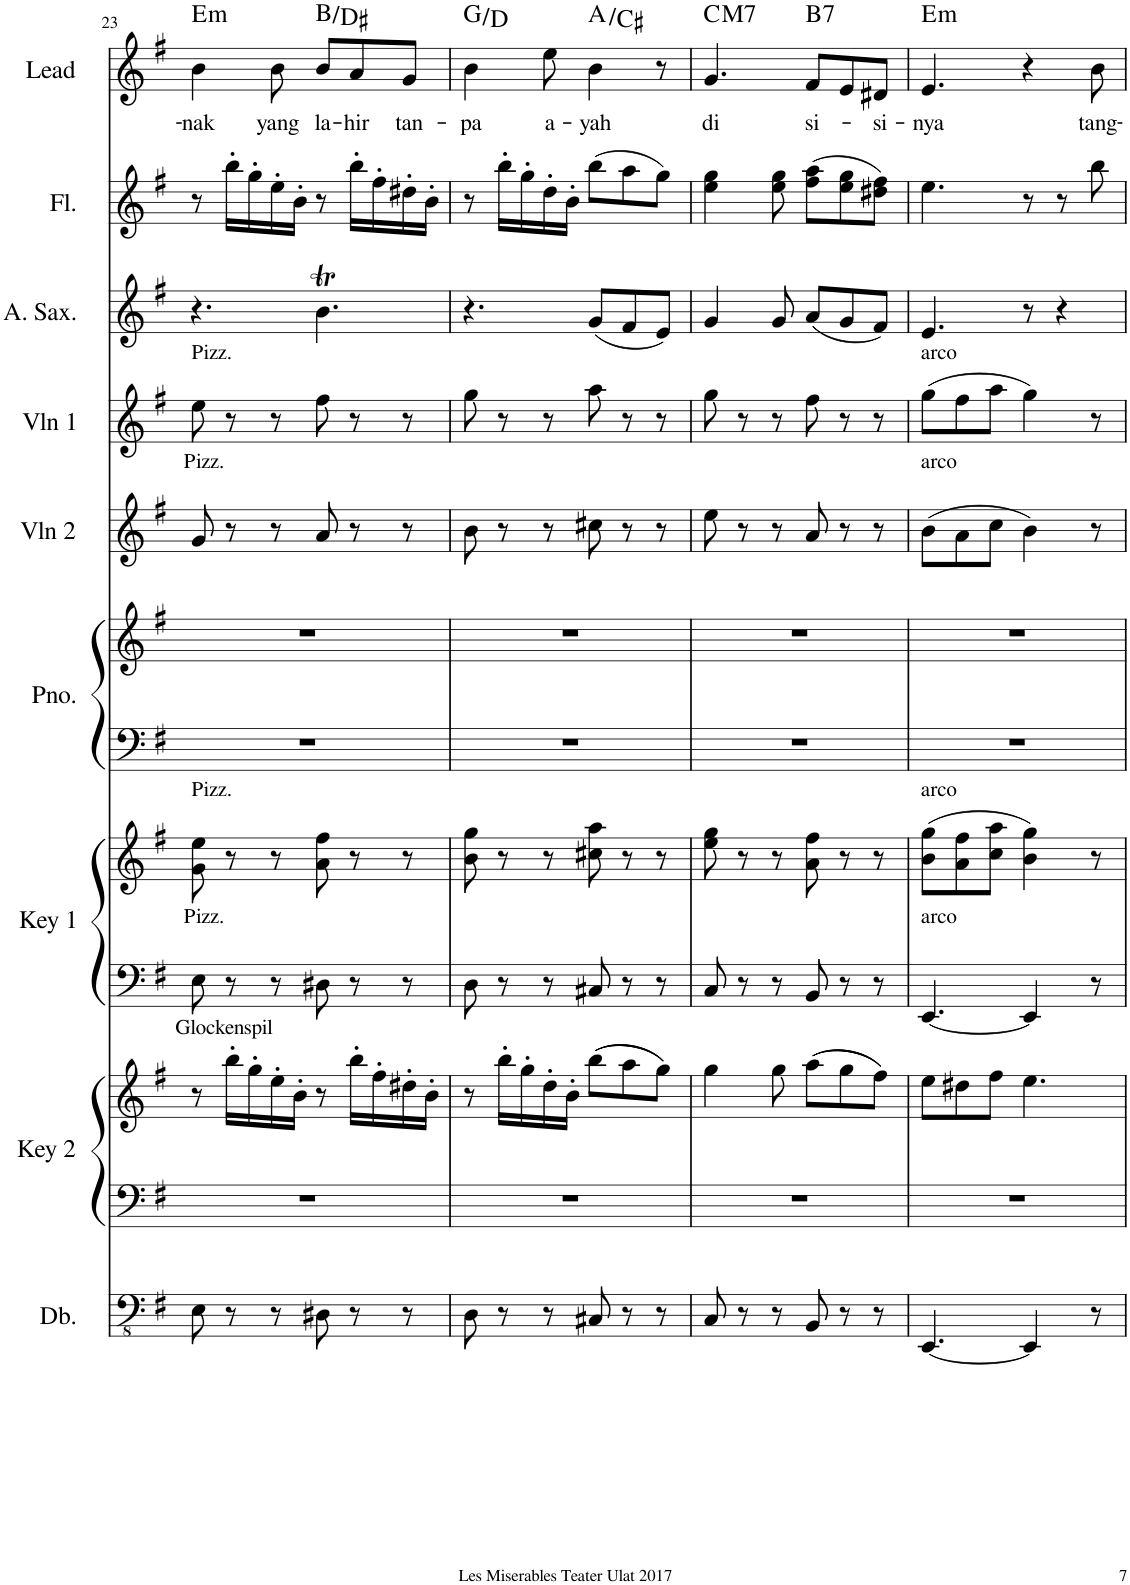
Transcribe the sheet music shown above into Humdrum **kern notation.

**kern	**kern	**kern	**kern	**kern	**kern	**kern	**kern	**kern	**kern	**kern	**kern	**text	**harte
*part9	*part8	*part8	*part7	*part7	*part6	*part6	*part5	*part4	*part3	*part2	*part1	*part1	*part1
*staff12	*staff11	*staff10	*staff9	*staff8	*staff7	*staff6	*staff5	*staff4	*staff3	*staff2	*staff1	*staff1	*
*I"Double Bass	*I"Keyboard 2	*	*I"Keyboard 1	*	*I"Piano	*	*I"Violin 2	*I"Violin 1	*I"Alto Saxophone	*I"Flute	*I"Lead	*	*
*I'Db.	*I'Key 2	*	*I'Key 1	*	*I'Pno.	*	*I'Vln 2	*I'Vln 1	*I'A. Sax.	*I'Fl.	*I'Lead	*	*
!!LO:PB:g=z
*clefFv4	*clefF4	*clefG2	*clefF4	*clefG2	*clefF4	*clefG2	*clefG2	*clefG2	*clefG2	*clefG2	*clefG2	*	*
*ITrd7c12	*	*	*	*	*	*	*	*	*ITrd5c9	*	*	*	*
*k[f#]	*k[f#]	*k[f#]	*k[f#]	*k[f#]	*k[f#]	*k[f#]	*k[f#]	*k[f#]	*k[f#]	*k[f#]	*k[f#]	*	*
*M6/8	*M6/8	*M6/8	*M6/8	*M6/8	*M6/8	*M6/8	*M6/8	*M6/8	*M6/8	*M6/8	*M6/8	*	*
=23	=23	=23	=23	=23	=23	=23	=23	=23	=23	=23	=23	=23	=23
!	!	!	!	!	!	!	!	!LO:TX:a:t=Pizz.	!	!	!	!	!
!	!	!	!	!	!	!	!LO:TX:a:t=Pizz.	!	!	!	!	!	!
!	!	!	!	!LO:TX:a:t=Pizz.	!	!	!	!	!	!	!	!	!
!	!	!	!LO:TX:a:t=Pizz.	!	!	!	!	!	!	!	!	!	!
!	!	!	!	!	!	!	!	!	!	!	!	!LO:LY:b	!LO:H:kt=m
8EE\	2.r	8r	8E\	8g\ 8ee\	2.r	2.r	8g/	8ee\	4.r	8r	4b\	-nak	E:min
!	!	!LO:TX:a:t=Glockenspil	!	!	!	!	!	!	!	!	!	!	!
8r	.	16bb'\LL	8r	8r	.	.	8r	8r	.	16bb'\LL	.	.	.
.	.	16gg'\	.	.	.	.	.	.	.	16gg'\	.	.	.
!	!	!	!	!	!	!	!	!	!	!	!	!LO:LY:b	!
8r	.	16ee'\	8r	8r	.	.	8r	8r	.	16ee'\	8b\	yang	.
.	.	16b'\JJ	.	.	.	.	.	.	.	16b'\JJ	.	.	.
!	!	!	!	!	!	!	!	!	!	!	!	!LO:LY:b	!
8DD#X\	.	8r	8D#X\	8a\ 8ff#\	.	.	8a/	8ff#\	4.bt\	8r	8b/L	la-	B:maj/3
!	!	!	!	!	!	!	!	!	!	!	!	!LO:LY:b	!
8r	.	16bb'\LL	8r	8r	.	.	8r	8r	.	16bb'\LL	8a/	-hir	.
.	.	16ff#'\	.	.	.	.	.	.	.	16ff#'\	.	.	.
!	!	!	!	!	!	!	!	!	!	!	!	!LO:LY:b	!
8r	.	16dd#X'\	8r	8r	.	.	8r	8r	.	16dd#X'\	8g/J	tan-	.
.	.	16b'\JJ	.	.	.	.	.	.	.	16b'\JJ	.	.	.
=24	=24	=24	=24	=24	=24	=24	=24	=24	=24	=24	=24	=24	=24
!	!	!	!	!	!	!	!	!	!	!	!	!LO:LY:b	!
8DD\	2.r	8r	8D\	8b\ 8gg\	2.r	2.r	8b\	8gg\	4.r	8r	4b\	-pa	G:maj/5
8r	.	16bb'\LL	8r	8r	.	.	8r	8r	.	16bb'\LL	.	.	.
.	.	16gg'\	.	.	.	.	.	.	.	16gg'\	.	.	.
!	!	!	!	!	!	!	!	!	!	!	!	!LO:LY:b	!
8r	.	16dd'\	8r	8r	.	.	8r	8r	.	16dd'\	8ee\	a-	.
.	.	16b'\JJ	.	.	.	.	.	.	.	16b'\JJ	.	.	.
!	!	!	!	!	!	!	!	!	!	!	!	!LO:LY:b	!
8CC#X/	.	((8bb\L	8C#X/	8cc#X\ 8aa\	.	.	8cc#X\	8aa\	(8g/L	(8bb\L	4b\	-yah	A:maj/3
8r	.	8aa\	8r	8r	.	.	8r	8r	8f#/	8aa\	.	.	.
8r	.	8gg\J))	8r	8r	.	.	8r	8r	8e/J)	8gg\J)	8r	.	.
=25	=25	=25	=25	=25	=25	=25	=25	=25	=25	=25	=25	=25	=25
!	!	!	!	!	!	!	!	!	!	!	!	!LO:LY:b	!LO:H:kt=M7
8CC/	2.r	4gg\	8C/	8ee\ 8gg\	2.r	2.r	8ee\	8gg\	4g/	4ee\ 4gg\	4.g/	di	C:maj7
8r	.	.	8r	8r	.	.	8r	8r	.	.	.	.	.
8r	.	8gg\	8r	8r	.	.	8r	8r	8g/	8ee\ 8gg\	.	.	.
!	!	!	!	!	!	!	!	!	!	!	!	!LO:LY:b	!LO:H:kt=7
8BBB/	.	((8aa\L	8BB/	8a\ 8ff#\	.	.	8a/	8ff#\	(8a/L	(8ff#\ 8aa\L	8f#/L	si-	B:7
8r	.	8gg\	8r	8r	.	.	8r	8r	8g/	8ee\ 8gg\	8e/	.	.
!	!	!	!	!	!	!	!	!	!	!	!	!LO:LY:b	!
8r	.	8ff#\J))	8r	8r	.	.	8r	8r	8f#/J)	8dd#X\ 8ff#\J)	8d#X/J	-si-	.
=26	=26	=26	=26	=26	=26	=26	=26	=26	=26	=26	=26	=26	=26
!	!	!	!	!	!	!	!	!LO:TX:a:t=arco	!	!	!	!	!
!	!	!	!	!	!	!	!LO:TX:a:t=arco	!	!	!	!	!	!
!	!	!	!	!LO:TX:a:t=arco	!	!	!	!	!	!	!	!	!
!	!	!	!LO:TX:a:t=arco	!	!	!	!	!	!	!	!	!	!
!	!	!	!	!	!	!	!	!	!	!	!	!LO:LY:b	!LO:H:kt=m
[4.EEE/	2.r	8ee\L	[4.EE/	(8b\ 8gg\L	2.r	2.r	(8b\L	(8gg\L	4.e/	4.ee\	4.e/	-nya	E:min
.	.	8dd#X\	.	8a\ 8ff#\	.	.	8a\	8ff#\	.	.	.	.	.
.	.	8ff#\J	.	8cc\ 8aa\J	.	.	8cc\J	8aa\J	.	.	.	.	.
4EEE/]	.	4.ee\	4EE/]	4b\ 4gg\)	.	.	4b\)	4gg\)	8r	8r	4r	.	.
.	.	.	.	.	.	.	.	.	4r	8r	.	.	.
!	!	!	!	!	!	!	!	!	!	!	!	!LO:LY:b	!
8r	.	.	8r	8r	.	.	8r	8r	.	8bb\	8b\	tang-	.
=	=	=	=	=	=	=	=	=	=	=	=	=	=
*-	*-	*-	*-	*-	*-	*-	*-	*-	*-	*-	*-	*-	*-
